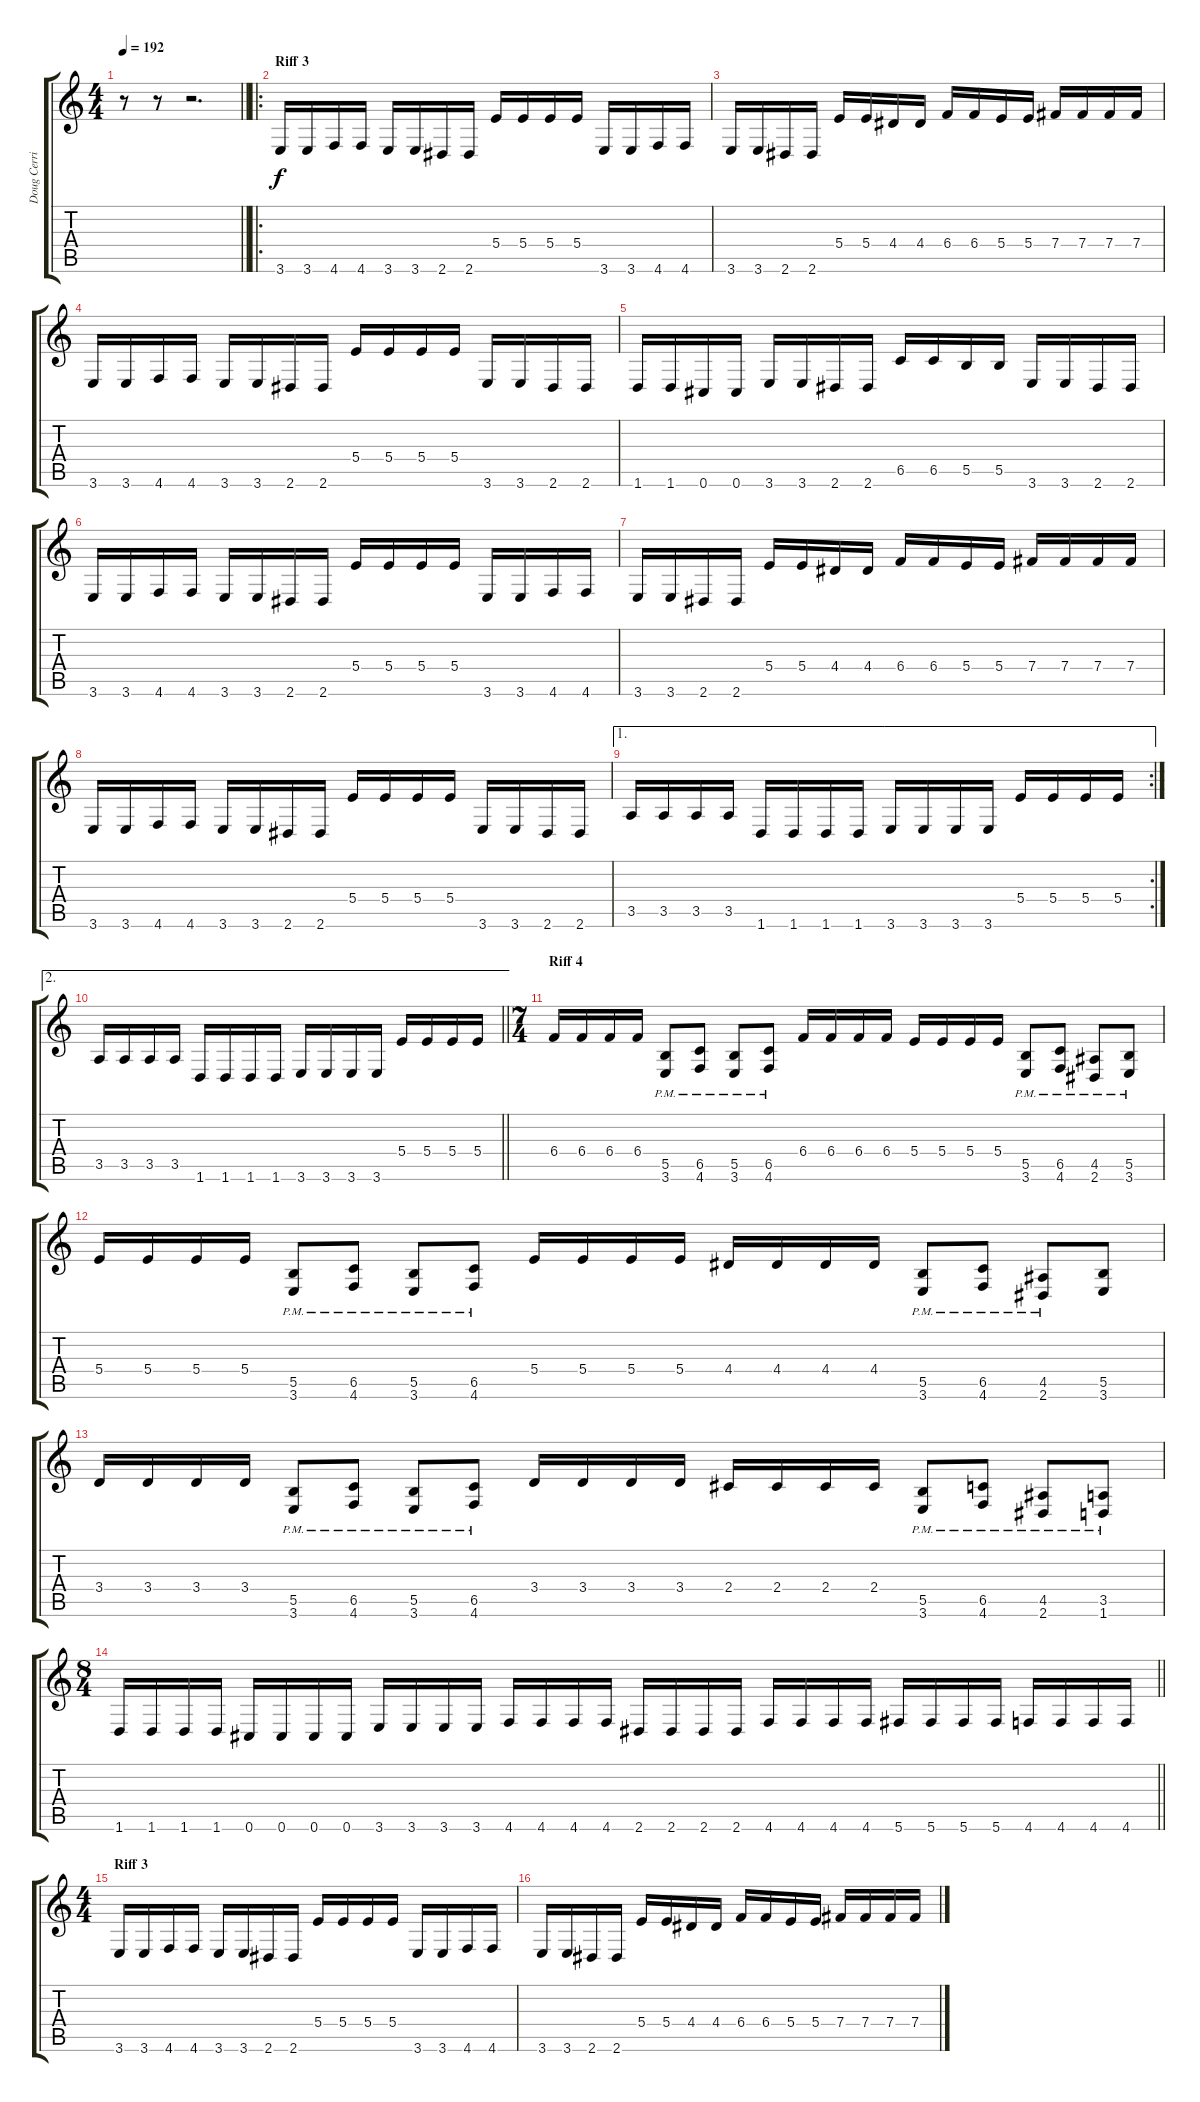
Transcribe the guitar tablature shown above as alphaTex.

\track ("Doug Cerrito" "Doug Cerri") {instrument distortionguitar}
\staff {score tabs}
\tuning (Db4 Ab3 E3 B2 Gb2 Db2) {hide}
\ts (4 4)
\tempo 192
\clef g2
\barLineRight lightlight
\ks c
r.8{dy f} r.8 r.2{d} |
\ro
\section ("" "Riff 3")
3.6.16 3.6.16 4.6.16 4.6.16 3.6.16 3.6.16 2.6.16 2.6.16 5.4.16 5.4.16 5.4.16 5.4.16 3.6.16 3.6.16 4.6.16 4.6.16 |
3.6.16 3.6.16 2.6.16 2.6.16 5.4.16 5.4.16 4.4.16 4.4.16 6.4.16 6.4.16 5.4.16 5.4.16 7.4.16 7.4.16 7.4.16 7.4.16 |
3.6.16 3.6.16 4.6.16 4.6.16 3.6.16 3.6.16 2.6.16 2.6.16 5.4.16 5.4.16 5.4.16 5.4.16 3.6.16 3.6.16 2.6.16 2.6.16 |
1.6.16 1.6.16 0.6.16 0.6.16 3.6.16 3.6.16 2.6.16 2.6.16 6.5.16 6.5.16 5.5.16 5.5.16 3.6.16 3.6.16 2.6.16 2.6.16 |
3.6.16 3.6.16 4.6.16 4.6.16 3.6.16 3.6.16 2.6.16 2.6.16 5.4.16 5.4.16 5.4.16 5.4.16 3.6.16 3.6.16 4.6.16 4.6.16 |
3.6.16 3.6.16 2.6.16 2.6.16 5.4.16 5.4.16 4.4.16 4.4.16 6.4.16 6.4.16 5.4.16 5.4.16 7.4.16 7.4.16 7.4.16 7.4.16 |
3.6.16 3.6.16 4.6.16 4.6.16 3.6.16 3.6.16 2.6.16 2.6.16 5.4.16 5.4.16 5.4.16 5.4.16 3.6.16 3.6.16 2.6.16 2.6.16 |
\ae 1
\rc 2
3.5.16 3.5.16 3.5.16 3.5.16 1.6.16 1.6.16 1.6.16 1.6.16 3.6.16 3.6.16 3.6.16 3.6.16 5.4.16 5.4.16 5.4.16 5.4.16 |
\ae 2
\barLineRight lightlight
3.5.16 3.5.16 3.5.16 3.5.16 1.6.16 1.6.16 1.6.16 1.6.16 3.6.16 3.6.16 3.6.16 3.6.16 5.4.16 5.4.16 5.4.16 5.4.16 |
\ts (7 4)
\section ("" "Riff 4")
6.4.16 6.4.16 6.4.16 6.4.16 (5.5{pm} 3.6{pm}).8 (6.5{pm} 4.6{pm}).8 (5.5{pm} 3.6{pm}).8 (6.5{pm} 4.6{pm}).8 6.4.16 6.4.16 6.4.16 6.4.16 5.4.16 5.4.16 5.4.16 5.4.16 (5.5{pm} 3.6{pm}).8 (6.5{pm} 4.6{pm}).8 (4.5{pm} 2.6{pm}).8 (5.5{pm} 3.6{pm}).8 |
5.4.16 5.4.16 5.4.16 5.4.16 (5.5{pm} 3.6{pm}).8 (6.5{pm} 4.6{pm}).8 (5.5{pm} 3.6{pm}).8 (6.5{pm} 4.6{pm}).8 5.4.16 5.4.16 5.4.16 5.4.16 4.4.16 4.4.16 4.4.16 4.4.16 (5.5{pm} 3.6{pm}).8 (6.5{pm} 4.6{pm}).8 (4.5{pm} 2.6{pm}).8 (5.5 3.6).8 |
3.4.16 3.4.16 3.4.16 3.4.16 (5.5{pm} 3.6{pm}).8 (6.5{pm} 4.6{pm}).8 (5.5{pm} 3.6{pm}).8 (6.5{pm} 4.6{pm}).8 3.4.16 3.4.16 3.4.16 3.4.16 2.4.16 2.4.16 2.4.16 2.4.16 (5.5{pm} 3.6{pm}).8 (6.5{pm} 4.6{pm}).8 (4.5{pm} 2.6{pm}).8 (3.5{pm} 1.6{pm}).8 |
\ts (8 4)
\barLineRight lightlight
1.6.16 1.6.16 1.6.16 1.6.16 0.6.16 0.6.16 0.6.16 0.6.16 3.6.16 3.6.16 3.6.16 3.6.16 4.6.16 4.6.16 4.6.16 4.6.16 2.6.16 2.6.16 2.6.16 2.6.16 4.6.16 4.6.16 4.6.16 4.6.16 5.6.16 5.6.16 5.6.16 5.6.16 4.6.16 4.6.16 4.6.16 4.6.16 |
\ts (4 4)
\section ("" "Riff 3")
3.6.16 3.6.16 4.6.16 4.6.16 3.6.16 3.6.16 2.6.16 2.6.16 5.4.16 5.4.16 5.4.16 5.4.16 3.6.16 3.6.16 4.6.16 4.6.16 |
3.6.16 3.6.16 2.6.16 2.6.16 5.4.16 5.4.16 4.4.16 4.4.16 6.4.16 6.4.16 5.4.16 5.4.16 7.4.16 7.4.16 7.4.16 7.4.16
